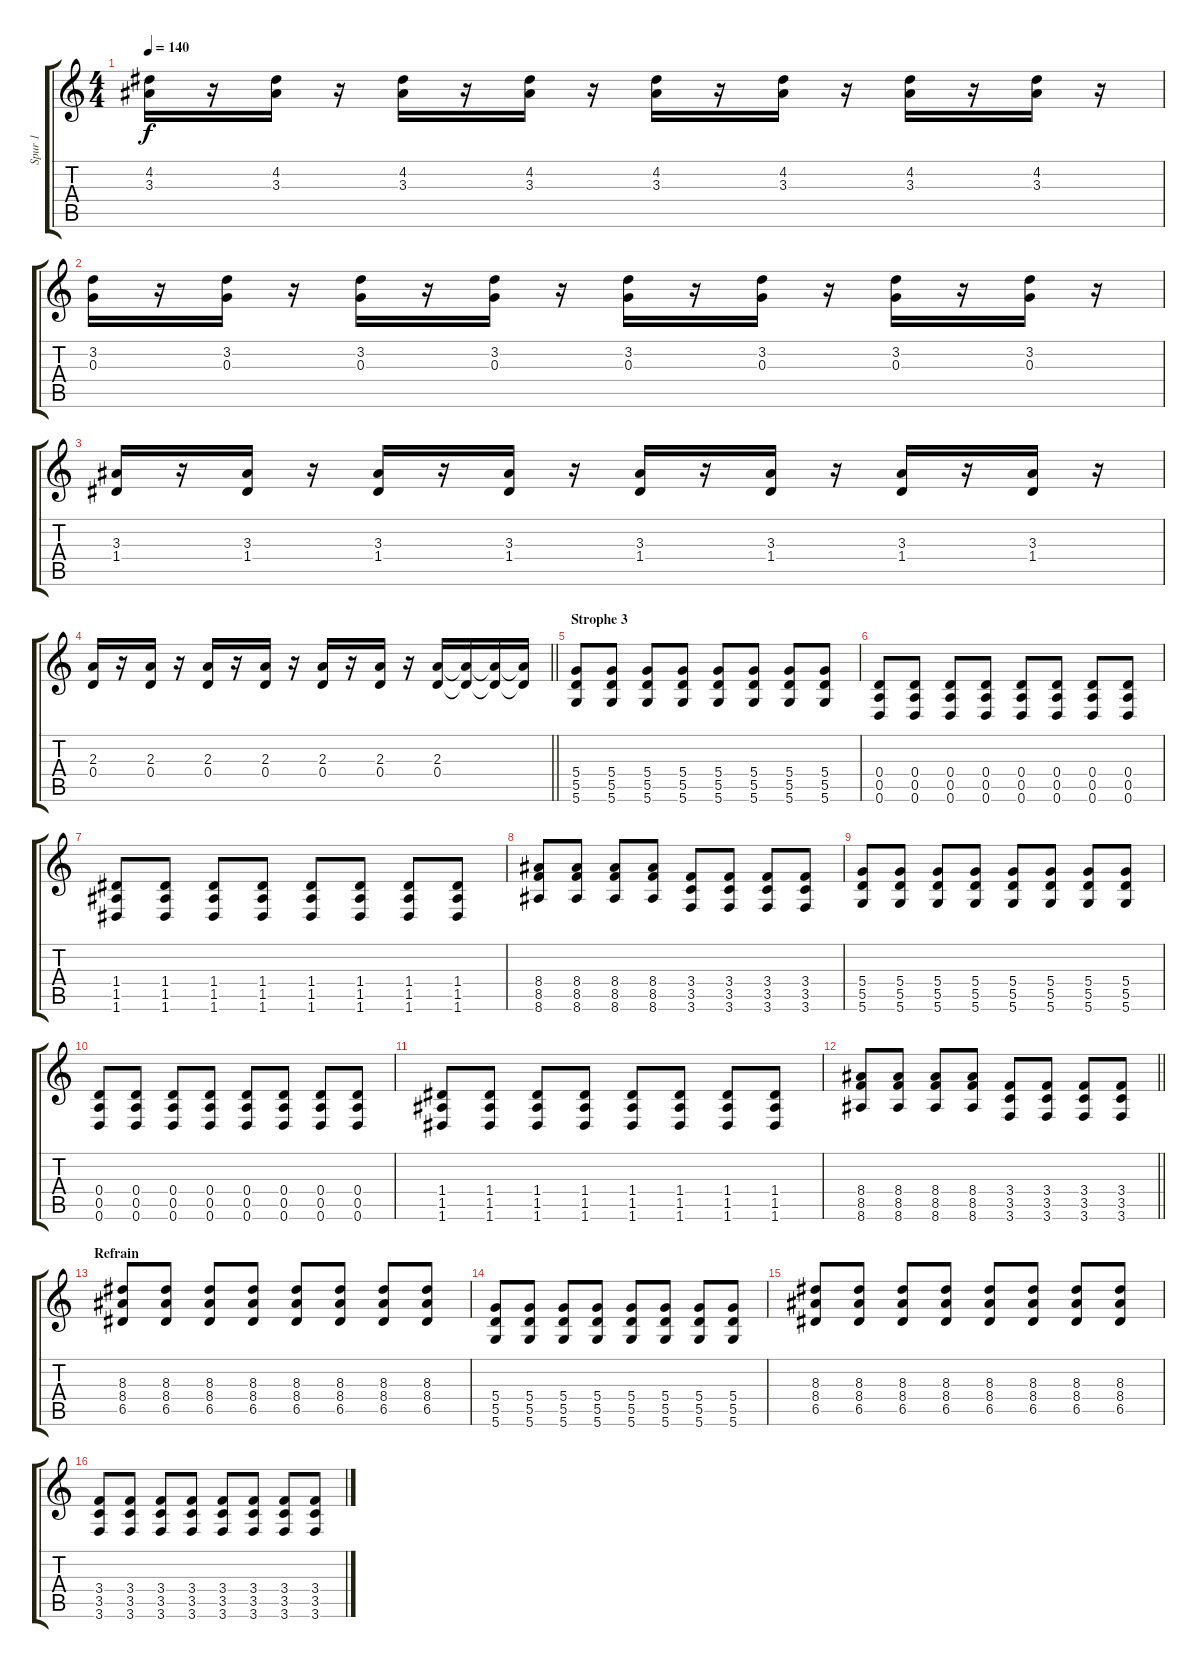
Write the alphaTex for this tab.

\track ("Spur 1" "Spur 1") {instrument distortionguitar}
\staff {score tabs}
\tuning (E4 B3 G3 D3 A2 D2) {hide}
\ts (4 4)
\tempo 140
\clef g2
\ks c
(4.2 3.3).16{dy f} r.16 (4.2 3.3).16 r.16 (4.2 3.3).16 r.16 (4.2 3.3).16 r.16 (4.2 3.3).16 r.16 (4.2 3.3).16 r.16 (4.2 3.3).16 r.16 (4.2 3.3).16 r.16 |
(3.2 0.3).16 r.16 (3.2 0.3).16 r.16 (3.2 0.3).16 r.16 (3.2 0.3).16 r.16 (3.2 0.3).16 r.16 (3.2 0.3).16 r.16 (3.2 0.3).16 r.16 (3.2 0.3).16 r.16 |
(3.3 1.4).16 r.16 (3.3 1.4).16 r.16 (3.3 1.4).16 r.16 (3.3 1.4).16 r.16 (3.3 1.4).16 r.16 (3.3 1.4).16 r.16 (3.3 1.4).16 r.16 (3.3 1.4).16 r.16 |
\barLineRight lightlight
(2.3 0.4).16 r.16 (2.3 0.4).16 r.16 (2.3 0.4).16 r.16 (2.3 0.4).16 r.16 (2.3 0.4).16 r.16 (2.3 0.4).16 r.16 (2.3 0.4).16 (2.3{t} 0.4{t}).16 (2.3{t} 0.4{t}).16 (2.3{t} 0.4{t}).16 |
\section ("" "Strophe 3")
(5.4 5.5 5.6).8 (5.4 5.5 5.6).8 (5.4 5.5 5.6).8 (5.4 5.5 5.6).8 (5.4 5.5 5.6).8 (5.4 5.5 5.6).8 (5.4 5.5 5.6).8 (5.4 5.5 5.6).8 |
(0.4 0.5 0.6).8 (0.4 0.5 0.6).8 (0.4 0.5 0.6).8 (0.4 0.5 0.6).8 (0.4 0.5 0.6).8 (0.4 0.5 0.6).8 (0.4 0.5 0.6).8 (0.4 0.5 0.6).8 |
(1.4 1.5 1.6).8 (1.4 1.5 1.6).8 (1.4 1.5 1.6).8 (1.4 1.5 1.6).8 (1.4 1.5 1.6).8 (1.4 1.5 1.6).8 (1.4 1.5 1.6).8 (1.4 1.5 1.6).8 |
(8.4 8.5 8.6).8 (8.4 8.5 8.6).8 (8.4 8.5 8.6).8 (8.4 8.5 8.6).8 (3.4 3.5 3.6).8 (3.4 3.5 3.6).8 (3.4 3.5 3.6).8 (3.4 3.5 3.6).8 |
(5.4 5.5 5.6).8 (5.4 5.5 5.6).8 (5.4 5.5 5.6).8 (5.4 5.5 5.6).8 (5.4 5.5 5.6).8 (5.4 5.5 5.6).8 (5.4 5.5 5.6).8 (5.4 5.5 5.6).8 |
(0.4 0.5 0.6).8 (0.4 0.5 0.6).8 (0.4 0.5 0.6).8 (0.4 0.5 0.6).8 (0.4 0.5 0.6).8 (0.4 0.5 0.6).8 (0.4 0.5 0.6).8 (0.4 0.5 0.6).8 |
(1.4 1.5 1.6).8 (1.4 1.5 1.6).8 (1.4 1.5 1.6).8 (1.4 1.5 1.6).8 (1.4 1.5 1.6).8 (1.4 1.5 1.6).8 (1.4 1.5 1.6).8 (1.4 1.5 1.6).8 |
\barLineRight lightlight
(8.4 8.5 8.6).8 (8.4 8.5 8.6).8 (8.4 8.5 8.6).8 (8.4 8.5 8.6).8 (3.4 3.5 3.6).8 (3.4 3.5 3.6).8 (3.4 3.5 3.6).8 (3.4 3.5 3.6).8 |
\section ("" "Refrain")
(8.3 8.4 6.5).8 (8.3 8.4 6.5).8 (8.3 8.4 6.5).8 (8.3 8.4 6.5).8 (8.3 8.4 6.5).8 (8.3 8.4 6.5).8 (8.3 8.4 6.5).8 (8.3 8.4 6.5).8 |
(5.4 5.5 5.6).8 (5.4 5.5 5.6).8 (5.4 5.5 5.6).8 (5.4 5.5 5.6).8 (5.4 5.5 5.6).8 (5.4 5.5 5.6).8 (5.4 5.5 5.6).8 (5.4 5.5 5.6).8 |
(8.3 8.4 6.5).8 (8.3 8.4 6.5).8 (8.3 8.4 6.5).8 (8.3 8.4 6.5).8 (8.3 8.4 6.5).8 (8.3 8.4 6.5).8 (8.3 8.4 6.5).8 (8.3 8.4 6.5).8 |
(3.4 3.5 3.6).8 (3.4 3.5 3.6).8 (3.4 3.5 3.6).8 (3.4 3.5 3.6).8 (3.4 3.5 3.6).8 (3.4 3.5 3.6).8 (3.4 3.5 3.6).8 (3.4 3.5 3.6).8
